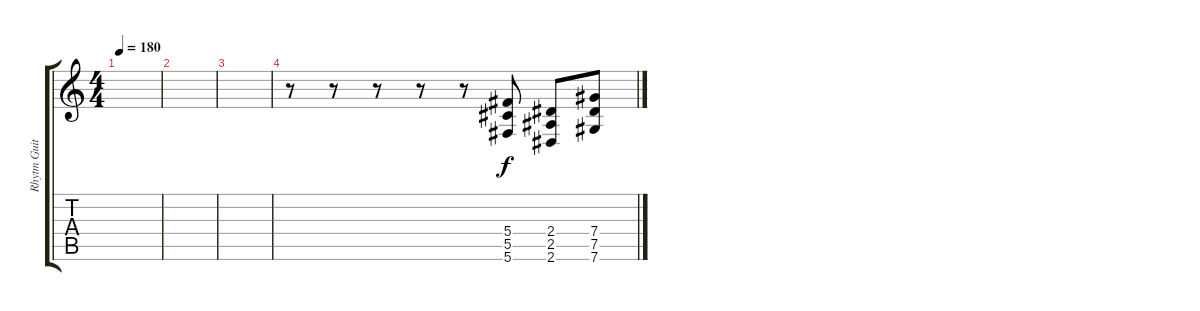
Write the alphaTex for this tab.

\track ("Rhytm Guitar [L]" "Rhytm Guit") {instrument distortionguitar}
\staff {score tabs}
\tuning (Eb4 Bb3 Gb3 Db3 Ab2 Db2) {hide}
\ts (4 4)
\tempo 180
\clef g2
\ks c
|
|
|
r.8 r.8 r.8 r.8 r.8 (5.4 5.5 5.6).8 (2.4 2.5 2.6).8 (7.4 7.5 7.6).8
